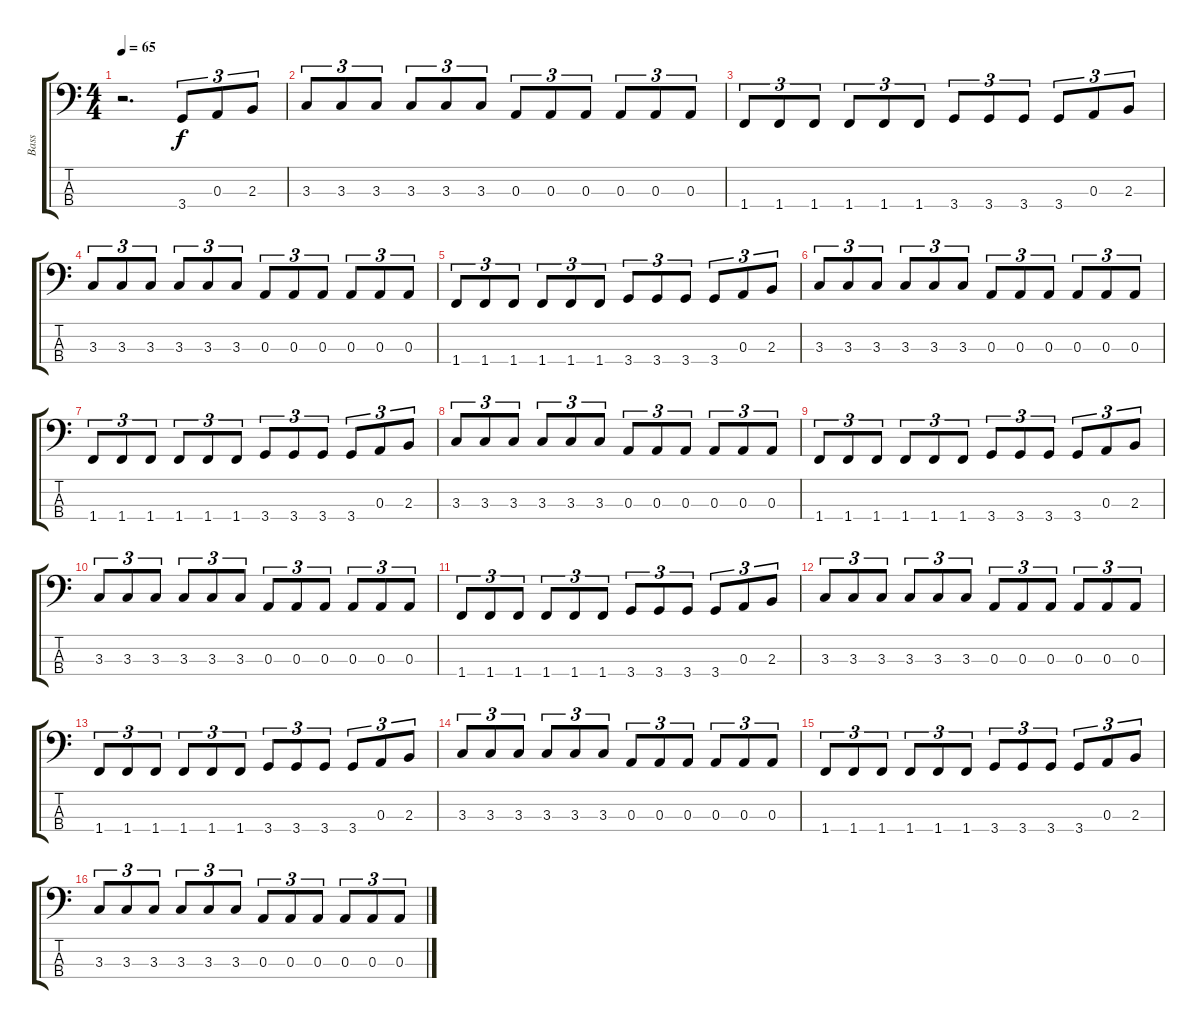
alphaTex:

\track ("Bass" "Bass") {instrument electricbassfinger}
\staff {score tabs}
\tuning (G2 D2 A1 E1) {hide}
\ts (4 4)
\tempo 65
\clef f4
\ks c
r.2{d dy f instrument electricbassfinger} 3.4.8{tu (3 2)} 0.3.8{tu (3 2)} 2.3.8{tu (3 2)} |
3.3.8{tu (3 2)} 3.3.8{tu (3 2)} 3.3.8{tu (3 2)} 3.3.8{tu (3 2)} 3.3.8{tu (3 2)} 3.3.8{tu (3 2)} 0.3.8{tu (3 2)} 0.3.8{tu (3 2)} 0.3.8{tu (3 2)} 0.3.8{tu (3 2)} 0.3.8{tu (3 2)} 0.3.8{tu (3 2)} |
1.4.8{tu (3 2)} 1.4.8{tu (3 2)} 1.4.8{tu (3 2)} 1.4.8{tu (3 2)} 1.4.8{tu (3 2)} 1.4.8{tu (3 2)} 3.4.8{tu (3 2)} 3.4.8{tu (3 2)} 3.4.8{tu (3 2)} 3.4.8{tu (3 2)} 0.3.8{tu (3 2)} 2.3.8{tu (3 2)} |
3.3.8{tu (3 2)} 3.3.8{tu (3 2)} 3.3.8{tu (3 2)} 3.3.8{tu (3 2)} 3.3.8{tu (3 2)} 3.3.8{tu (3 2)} 0.3.8{tu (3 2)} 0.3.8{tu (3 2)} 0.3.8{tu (3 2)} 0.3.8{tu (3 2)} 0.3.8{tu (3 2)} 0.3.8{tu (3 2)} |
1.4.8{tu (3 2)} 1.4.8{tu (3 2)} 1.4.8{tu (3 2)} 1.4.8{tu (3 2)} 1.4.8{tu (3 2)} 1.4.8{tu (3 2)} 3.4.8{tu (3 2)} 3.4.8{tu (3 2)} 3.4.8{tu (3 2)} 3.4.8{tu (3 2)} 0.3.8{tu (3 2)} 2.3.8{tu (3 2)} |
3.3.8{tu (3 2)} 3.3.8{tu (3 2)} 3.3.8{tu (3 2)} 3.3.8{tu (3 2)} 3.3.8{tu (3 2)} 3.3.8{tu (3 2)} 0.3.8{tu (3 2)} 0.3.8{tu (3 2)} 0.3.8{tu (3 2)} 0.3.8{tu (3 2)} 0.3.8{tu (3 2)} 0.3.8{tu (3 2)} |
1.4.8{tu (3 2)} 1.4.8{tu (3 2)} 1.4.8{tu (3 2)} 1.4.8{tu (3 2)} 1.4.8{tu (3 2)} 1.4.8{tu (3 2)} 3.4.8{tu (3 2)} 3.4.8{tu (3 2)} 3.4.8{tu (3 2)} 3.4.8{tu (3 2)} 0.3.8{tu (3 2)} 2.3.8{tu (3 2)} |
3.3.8{tu (3 2)} 3.3.8{tu (3 2)} 3.3.8{tu (3 2)} 3.3.8{tu (3 2)} 3.3.8{tu (3 2)} 3.3.8{tu (3 2)} 0.3.8{tu (3 2)} 0.3.8{tu (3 2)} 0.3.8{tu (3 2)} 0.3.8{tu (3 2)} 0.3.8{tu (3 2)} 0.3.8{tu (3 2)} |
1.4.8{tu (3 2)} 1.4.8{tu (3 2)} 1.4.8{tu (3 2)} 1.4.8{tu (3 2)} 1.4.8{tu (3 2)} 1.4.8{tu (3 2)} 3.4.8{tu (3 2)} 3.4.8{tu (3 2)} 3.4.8{tu (3 2)} 3.4.8{tu (3 2)} 0.3.8{tu (3 2)} 2.3.8{tu (3 2)} |
3.3.8{tu (3 2)} 3.3.8{tu (3 2)} 3.3.8{tu (3 2)} 3.3.8{tu (3 2)} 3.3.8{tu (3 2)} 3.3.8{tu (3 2)} 0.3.8{tu (3 2)} 0.3.8{tu (3 2)} 0.3.8{tu (3 2)} 0.3.8{tu (3 2)} 0.3.8{tu (3 2)} 0.3.8{tu (3 2)} |
1.4.8{tu (3 2)} 1.4.8{tu (3 2)} 1.4.8{tu (3 2)} 1.4.8{tu (3 2)} 1.4.8{tu (3 2)} 1.4.8{tu (3 2)} 3.4.8{tu (3 2)} 3.4.8{tu (3 2)} 3.4.8{tu (3 2)} 3.4.8{tu (3 2)} 0.3.8{tu (3 2)} 2.3.8{tu (3 2)} |
3.3.8{tu (3 2)} 3.3.8{tu (3 2)} 3.3.8{tu (3 2)} 3.3.8{tu (3 2)} 3.3.8{tu (3 2)} 3.3.8{tu (3 2)} 0.3.8{tu (3 2)} 0.3.8{tu (3 2)} 0.3.8{tu (3 2)} 0.3.8{tu (3 2)} 0.3.8{tu (3 2)} 0.3.8{tu (3 2)} |
1.4.8{tu (3 2)} 1.4.8{tu (3 2)} 1.4.8{tu (3 2)} 1.4.8{tu (3 2)} 1.4.8{tu (3 2)} 1.4.8{tu (3 2)} 3.4.8{tu (3 2)} 3.4.8{tu (3 2)} 3.4.8{tu (3 2)} 3.4.8{tu (3 2)} 0.3.8{tu (3 2)} 2.3.8{tu (3 2)} |
3.3.8{tu (3 2)} 3.3.8{tu (3 2)} 3.3.8{tu (3 2)} 3.3.8{tu (3 2)} 3.3.8{tu (3 2)} 3.3.8{tu (3 2)} 0.3.8{tu (3 2)} 0.3.8{tu (3 2)} 0.3.8{tu (3 2)} 0.3.8{tu (3 2)} 0.3.8{tu (3 2)} 0.3.8{tu (3 2)} |
1.4.8{tu (3 2)} 1.4.8{tu (3 2)} 1.4.8{tu (3 2)} 1.4.8{tu (3 2)} 1.4.8{tu (3 2)} 1.4.8{tu (3 2)} 3.4.8{tu (3 2)} 3.4.8{tu (3 2)} 3.4.8{tu (3 2)} 3.4.8{tu (3 2)} 0.3.8{tu (3 2)} 2.3.8{tu (3 2)} |
3.3.8{tu (3 2)} 3.3.8{tu (3 2)} 3.3.8{tu (3 2)} 3.3.8{tu (3 2)} 3.3.8{tu (3 2)} 3.3.8{tu (3 2)} 0.3.8{tu (3 2)} 0.3.8{tu (3 2)} 0.3.8{tu (3 2)} 0.3.8{tu (3 2)} 0.3.8{tu (3 2)} 0.3.8{tu (3 2)}
